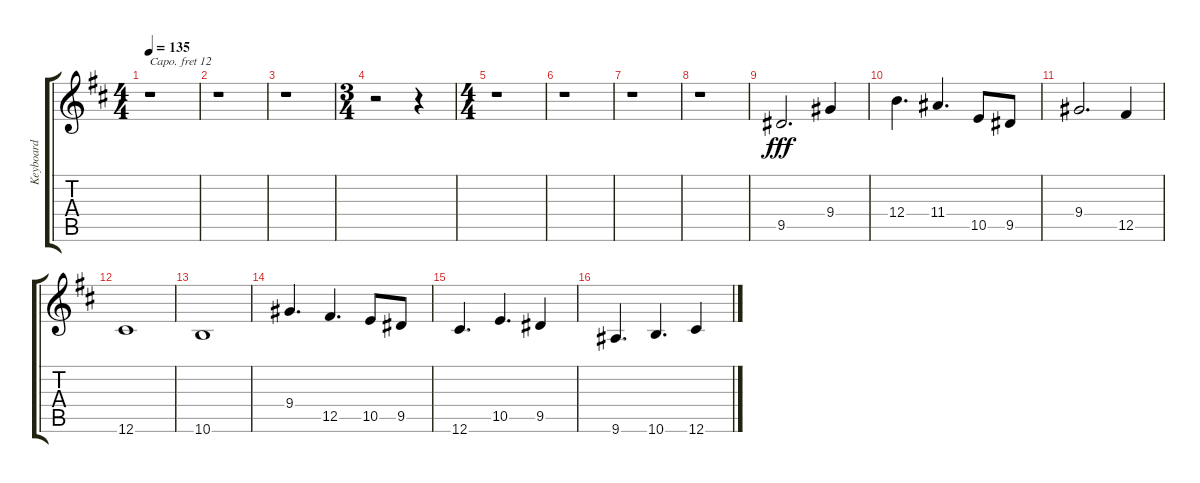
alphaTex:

\track ("Keyboard" "Keyboard") {instrument pad1newage}
\staff {score tabs}
\capo 12
\tuning (Db4 Ab3 E3 B2 Gb2 Db2) {hide}
\ts (4 4)
\tempo 135
\clef g2
\ks d
r.1{dy f} |
r.1 |
r.1 |
\ts (3 4)
r.2 r.4 |
\ts (4 4)
r.1 |
r.1 |
r.1 |
r.1 |
9.5.2{d dy fff} 9.4.4 |
12.4.4{d} 11.4.4{d} 10.5.8 9.5.8 |
9.4.2{d} 12.5.4 |
12.6.1 |
10.6.1 |
9.4.4{d} 12.5.4{d} 10.5.8 9.5.8 |
12.6.4{d} 10.5.4{d} 9.5.4 |
9.6.4{d} 10.6.4{d} 12.6.4
